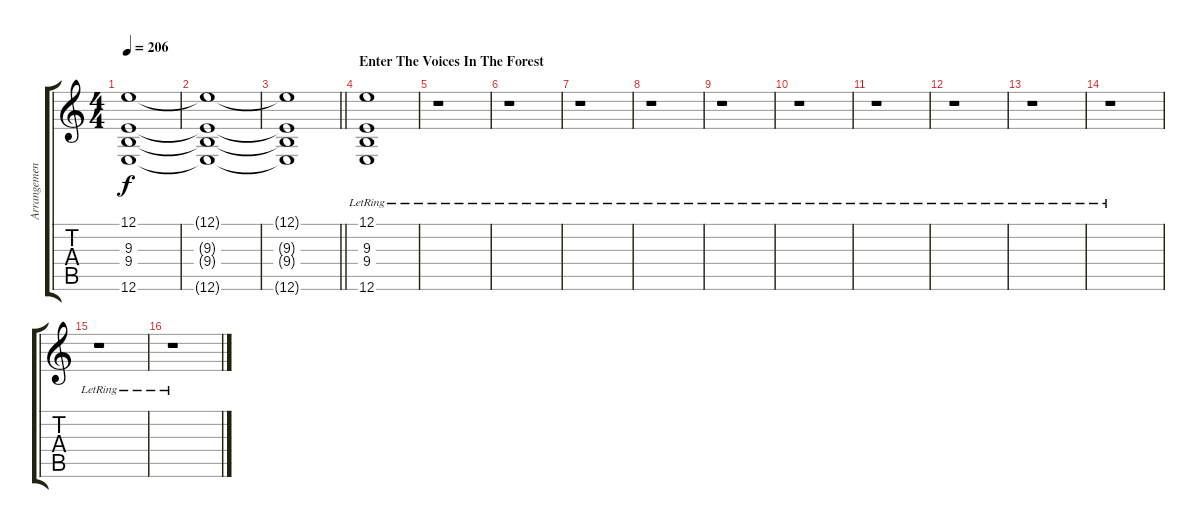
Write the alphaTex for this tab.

\track ("Arrangements/Elize" "Arrangemen") {instrument orchestrahit}
\staff {score tabs}
\tuning (E4 B3 G3 D3 A2 E2) {hide}
\ts (4 4)
\tempo 206
\clef g2
\ks c
(12.1{t} 9.3{t} 9.4{t} 12.6{t}).1{dy f} |
(12.1{t} 9.3{t} 9.4{t} 12.6{t}).1 |
\barLineRight lightlight
(12.1{t} 9.3{t} 9.4{t} 12.6{t}).1 |
\section ("" "Enter The Voices In The Forest")
(12.1{lr} 9.3{lr} 9.4{lr} 12.6{lr}).1 |
r.1 |
r.1 |
r.1 |
r.1 |
r.1 |
r.1 |
r.1 |
r.1 |
r.1 |
r.1 |
r.1 |
r.1
